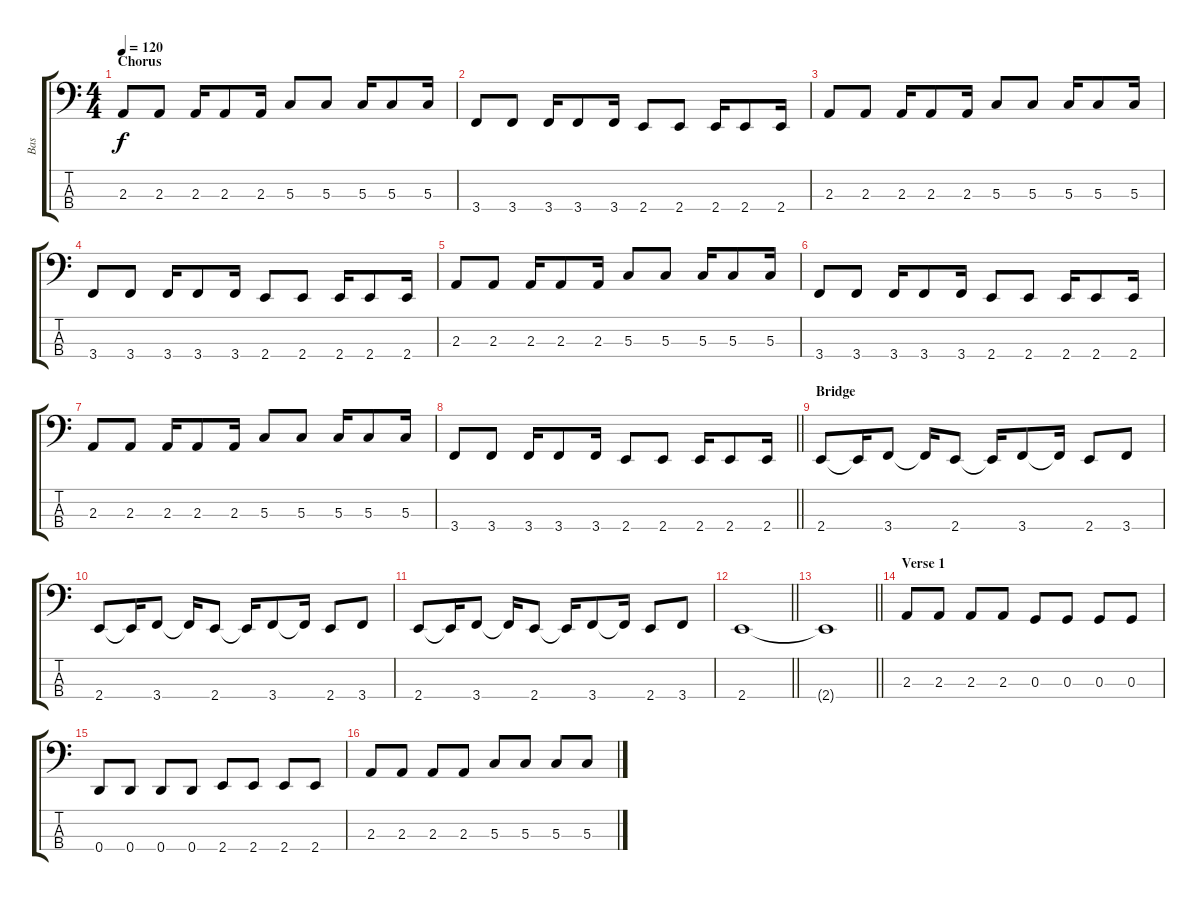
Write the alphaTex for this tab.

\track ("Bas" "Bas") {instrument slapbass1}
\staff {score tabs}
\tuning (F2 C2 G1 D1) {hide}
\ts (4 4)
\section ("" "Chorus")
\tempo 120
\clef f4
\ks c
2.3.8{dy f} 2.3.8 2.3.16 2.3.8 2.3.16 5.3.8 5.3.8 5.3.16 5.3.8 5.3.16 |
3.4.8 3.4.8 3.4.16 3.4.8 3.4.16 2.4.8 2.4.8 2.4.16 2.4.8 2.4.16 |
2.3.8 2.3.8 2.3.16 2.3.8 2.3.16 5.3.8 5.3.8 5.3.16 5.3.8 5.3.16 |
3.4.8 3.4.8 3.4.16 3.4.8 3.4.16 2.4.8 2.4.8 2.4.16 2.4.8 2.4.16 |
2.3.8 2.3.8 2.3.16 2.3.8 2.3.16 5.3.8 5.3.8 5.3.16 5.3.8 5.3.16 |
3.4.8 3.4.8 3.4.16 3.4.8 3.4.16 2.4.8 2.4.8 2.4.16 2.4.8 2.4.16 |
2.3.8 2.3.8 2.3.16 2.3.8 2.3.16 5.3.8 5.3.8 5.3.16 5.3.8 5.3.16 |
\barLineRight lightlight
3.4.8 3.4.8 3.4.16 3.4.8 3.4.16 2.4.8 2.4.8 2.4.16 2.4.8 2.4.16 |
\section ("" "Bridge")
2.4.8 2.4{t}.16 3.4.8 3.4{t}.16 2.4.8 2.4{t}.16 3.4.8 3.4{t}.16 2.4.8 3.4.8 |
2.4.8 2.4{t}.16 3.4.8 3.4{t}.16 2.4.8 2.4{t}.16 3.4.8 3.4{t}.16 2.4.8 3.4.8 |
2.4.8 2.4{t}.16 3.4.8 3.4{t}.16 2.4.8 2.4{t}.16 3.4.8 3.4{t}.16 2.4.8 3.4.8 |
\barLineRight lightlight
2.4.1 |
\barLineRight lightlight
2.4{t}.1 |
\section ("" "Verse 1")
2.3.8 2.3.8 2.3.8 2.3.8 0.3.8 0.3.8 0.3.8 0.3.8 |
0.4.8 0.4.8 0.4.8 0.4.8 2.4.8 2.4.8 2.4.8 2.4.8 |
2.3.8 2.3.8 2.3.8 2.3.8 5.3.8 5.3.8 5.3.8 5.3.8
